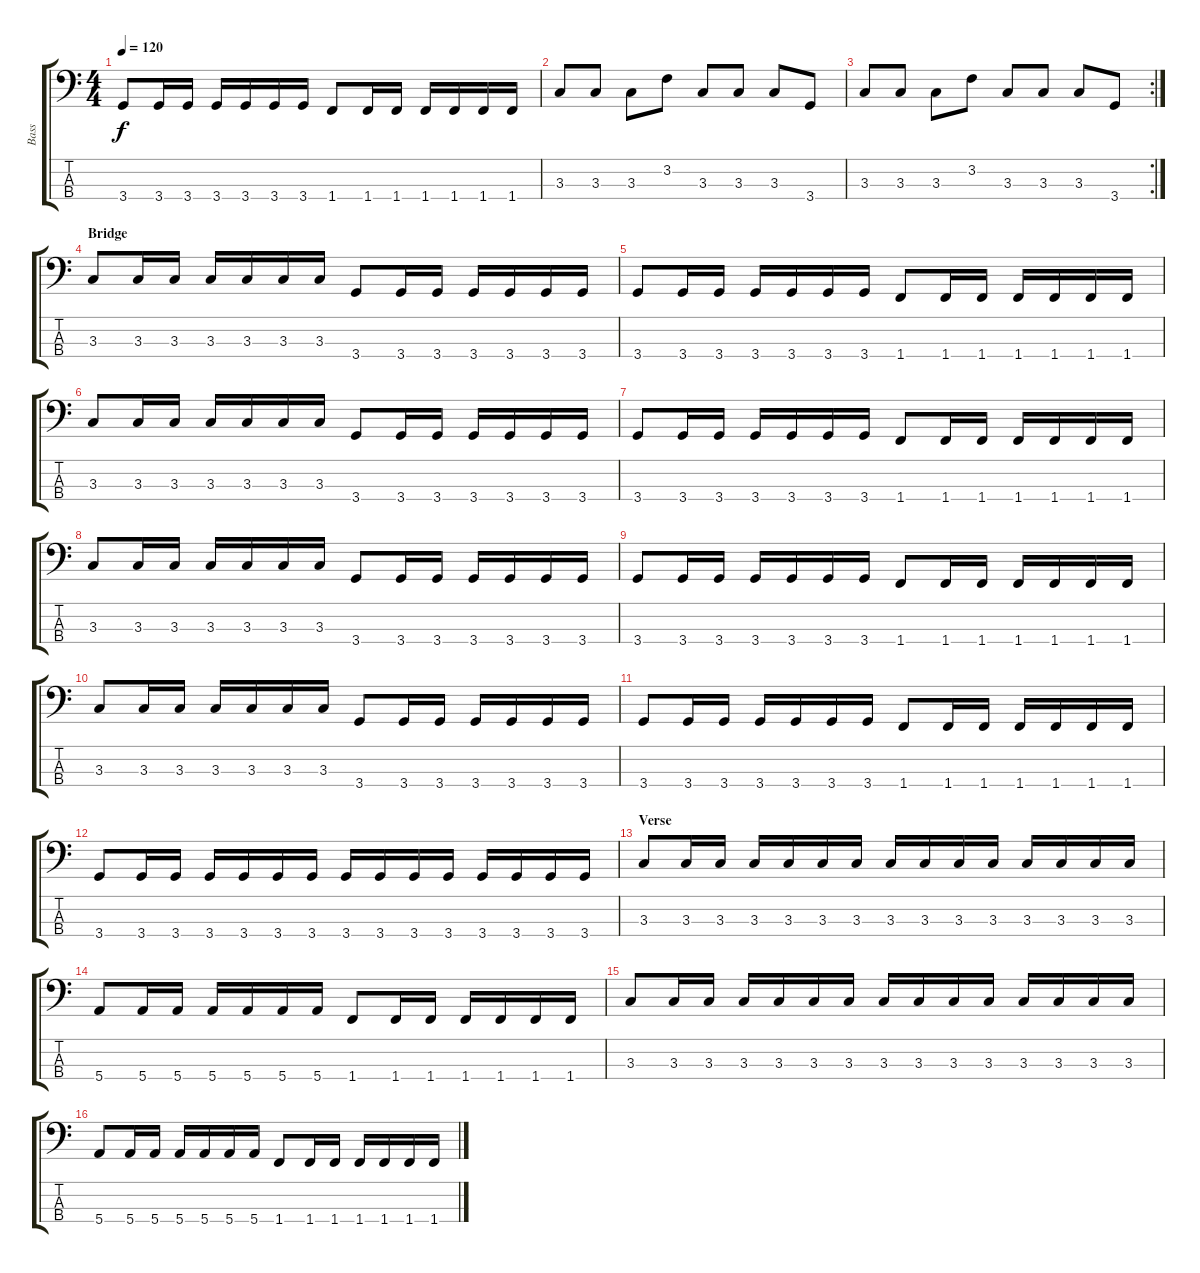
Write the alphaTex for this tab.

\track ("Bass" "Bass") {instrument slapbass2}
\staff {score tabs}
\tuning (G2 D2 A1 E1) {hide}
\ts (4 4)
\tempo 120
\clef f4
\ks c
3.4.8{dy f} 3.4.16 3.4.16 3.4.16 3.4.16 3.4.16 3.4.16 1.4.8 1.4.16 1.4.16 1.4.16 1.4.16 1.4.16 1.4.16 |
3.3.8 3.3.8 3.3.8 3.2.8 3.3.8 3.3.8 3.3.8 3.4.8 |
\rc 2
3.3.8 3.3.8 3.3.8 3.2.8 3.3.8 3.3.8 3.3.8 3.4.8 |
\section ("" "Bridge")
3.3.8 3.3.16 3.3.16 3.3.16 3.3.16 3.3.16 3.3.16 3.4.8 3.4.16 3.4.16 3.4.16 3.4.16 3.4.16 3.4.16 |
3.4.8 3.4.16 3.4.16 3.4.16 3.4.16 3.4.16 3.4.16 1.4.8 1.4.16 1.4.16 1.4.16 1.4.16 1.4.16 1.4.16 |
3.3.8 3.3.16 3.3.16 3.3.16 3.3.16 3.3.16 3.3.16 3.4.8 3.4.16 3.4.16 3.4.16 3.4.16 3.4.16 3.4.16 |
3.4.8 3.4.16 3.4.16 3.4.16 3.4.16 3.4.16 3.4.16 1.4.8 1.4.16 1.4.16 1.4.16 1.4.16 1.4.16 1.4.16 |
3.3.8 3.3.16 3.3.16 3.3.16 3.3.16 3.3.16 3.3.16 3.4.8 3.4.16 3.4.16 3.4.16 3.4.16 3.4.16 3.4.16 |
3.4.8 3.4.16 3.4.16 3.4.16 3.4.16 3.4.16 3.4.16 1.4.8 1.4.16 1.4.16 1.4.16 1.4.16 1.4.16 1.4.16 |
3.3.8 3.3.16 3.3.16 3.3.16 3.3.16 3.3.16 3.3.16 3.4.8 3.4.16 3.4.16 3.4.16 3.4.16 3.4.16 3.4.16 |
3.4.8 3.4.16 3.4.16 3.4.16 3.4.16 3.4.16 3.4.16 1.4.8 1.4.16 1.4.16 1.4.16 1.4.16 1.4.16 1.4.16 |
3.4.8 3.4.16 3.4.16 3.4.16 3.4.16 3.4.16 3.4.16 3.4.16 3.4.16 3.4.16 3.4.16 3.4.16 3.4.16 3.4.16 3.4.16 |
\section ("" "Verse")
3.3.8 3.3.16 3.3.16 3.3.16 3.3.16 3.3.16 3.3.16 3.3.16 3.3.16 3.3.16 3.3.16 3.3.16 3.3.16 3.3.16 3.3.16 |
5.4.8 5.4.16 5.4.16 5.4.16 5.4.16 5.4.16 5.4.16 1.4.8 1.4.16 1.4.16 1.4.16 1.4.16 1.4.16 1.4.16 |
3.3.8 3.3.16 3.3.16 3.3.16 3.3.16 3.3.16 3.3.16 3.3.16 3.3.16 3.3.16 3.3.16 3.3.16 3.3.16 3.3.16 3.3.16 |
5.4.8 5.4.16 5.4.16 5.4.16 5.4.16 5.4.16 5.4.16 1.4.8 1.4.16 1.4.16 1.4.16 1.4.16 1.4.16 1.4.16
